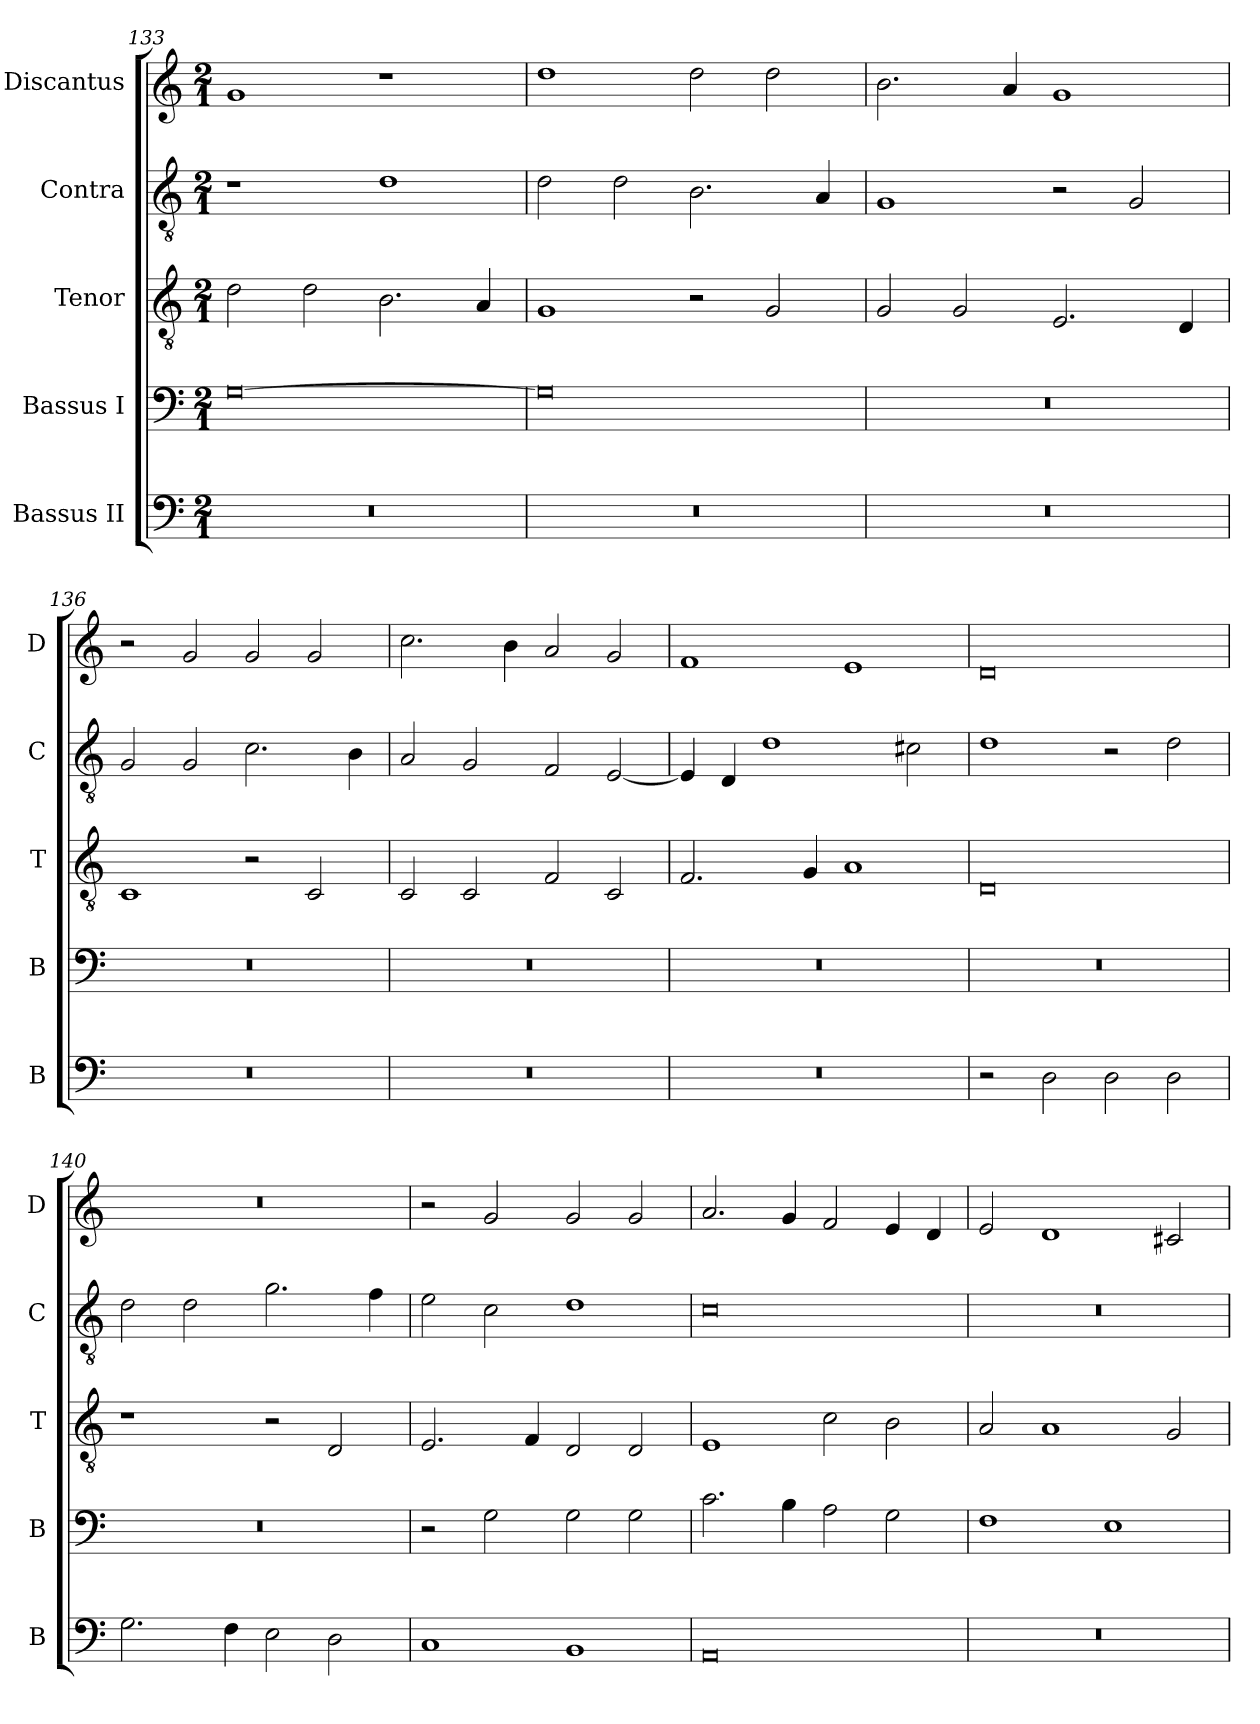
**kern	**kern	**kern	**kern	**kern
*part5	*part4	*part3	*part2	*part1
*staff5	*staff4	*staff3	*staff2	*staff1
*I"Bassus II	*I"Bassus I	*I"Tenor	*I"Contra	*I"Discantus
*I'B	*I'B	*I'T	*I'C	*I'D
*clefF4	*clefF4	*clefGv2	*clefGv2	*clefG2
*k[]	*k[]	*k[]	*k[]	*k[]
*M2/1	*M2/1	*M2/1	*M2/1	*M2/1
=133	=133	=133	=133	=133
0r	[0G	2d\	1r	1g
.	.	2d\	.	.
.	.	2.B\	1d	1r
.	.	4A/	.	.
=134	=134	=134	=134	=134
0r	0G]	1G	2d\	1dd
.	.	.	2d\	.
.	.	2r	2.B\	2dd\
.	.	2G/	.	2dd\
.	.	.	4A/	.
=135	=135	=135	=135	=135
0r	0r	2G/	1G	2.b\
.	.	2G/	.	.
.	.	.	.	4a/
.	.	2.E/	2r	1g
.	.	.	2G/	.
.	.	4D/	.	.
=136	=136	=136	=136	=136
0r	0r	1C	2G/	2r
.	.	.	2G/	2g/
.	.	2r	2.c\	2g/
.	.	2C/	.	2g/
.	.	.	4B\	.
=137	=137	=137	=137	=137
0r	0r	2C/	2A/	2.cc\
.	.	2C/	2G/	.
.	.	.	.	4b\
.	.	2F/	2F/	2a/
.	.	2C/	[2E/	2g/
=138	=138	=138	=138	=138
0r	0r	2.F/	4E/]	1f
.	.	.	4D/	.
.	.	.	1d	.
.	.	4G/	.	.
.	.	1A	.	1e
.	.	.	2c#X\	.
=139	=139	=139	=139	=139
2r	0r	0D	1d	0d
2D\	.	.	.	.
2D\	.	.	2r	.
2D\	.	.	2d\	.
=140	=140	=140	=140	=140
2.G\	0r	1r	2d\	0r
.	.	.	2d\	.
4F\	.	.	.	.
2E\	.	2r	2.g\	.
2D\	.	2D/	.	.
.	.	.	4f\	.
=141	=141	=141	=141	=141
1C	2r	2.E/	2e\	2r
.	2G\	.	2c\	2g/
.	.	4F/	.	.
1BB	2G\	2D/	1d	2g/
.	2G\	2D/	.	2g/
=142	=142	=142	=142	=142
0AA	2.c\	1E	0c	2.a/
.	4B\	.	.	4g/
.	2A\	2c\	.	2f/
.	2G\	2B\	.	4e/
.	.	.	.	4d/
=143	=143	=143	=143	=143
0r	1F	2A/	0r	2e/
.	.	1A	.	1d
.	1E	.	.	.
.	.	2G/	.	2c#X/
=	=	=	=	=
*-	*-	*-	*-	*-
